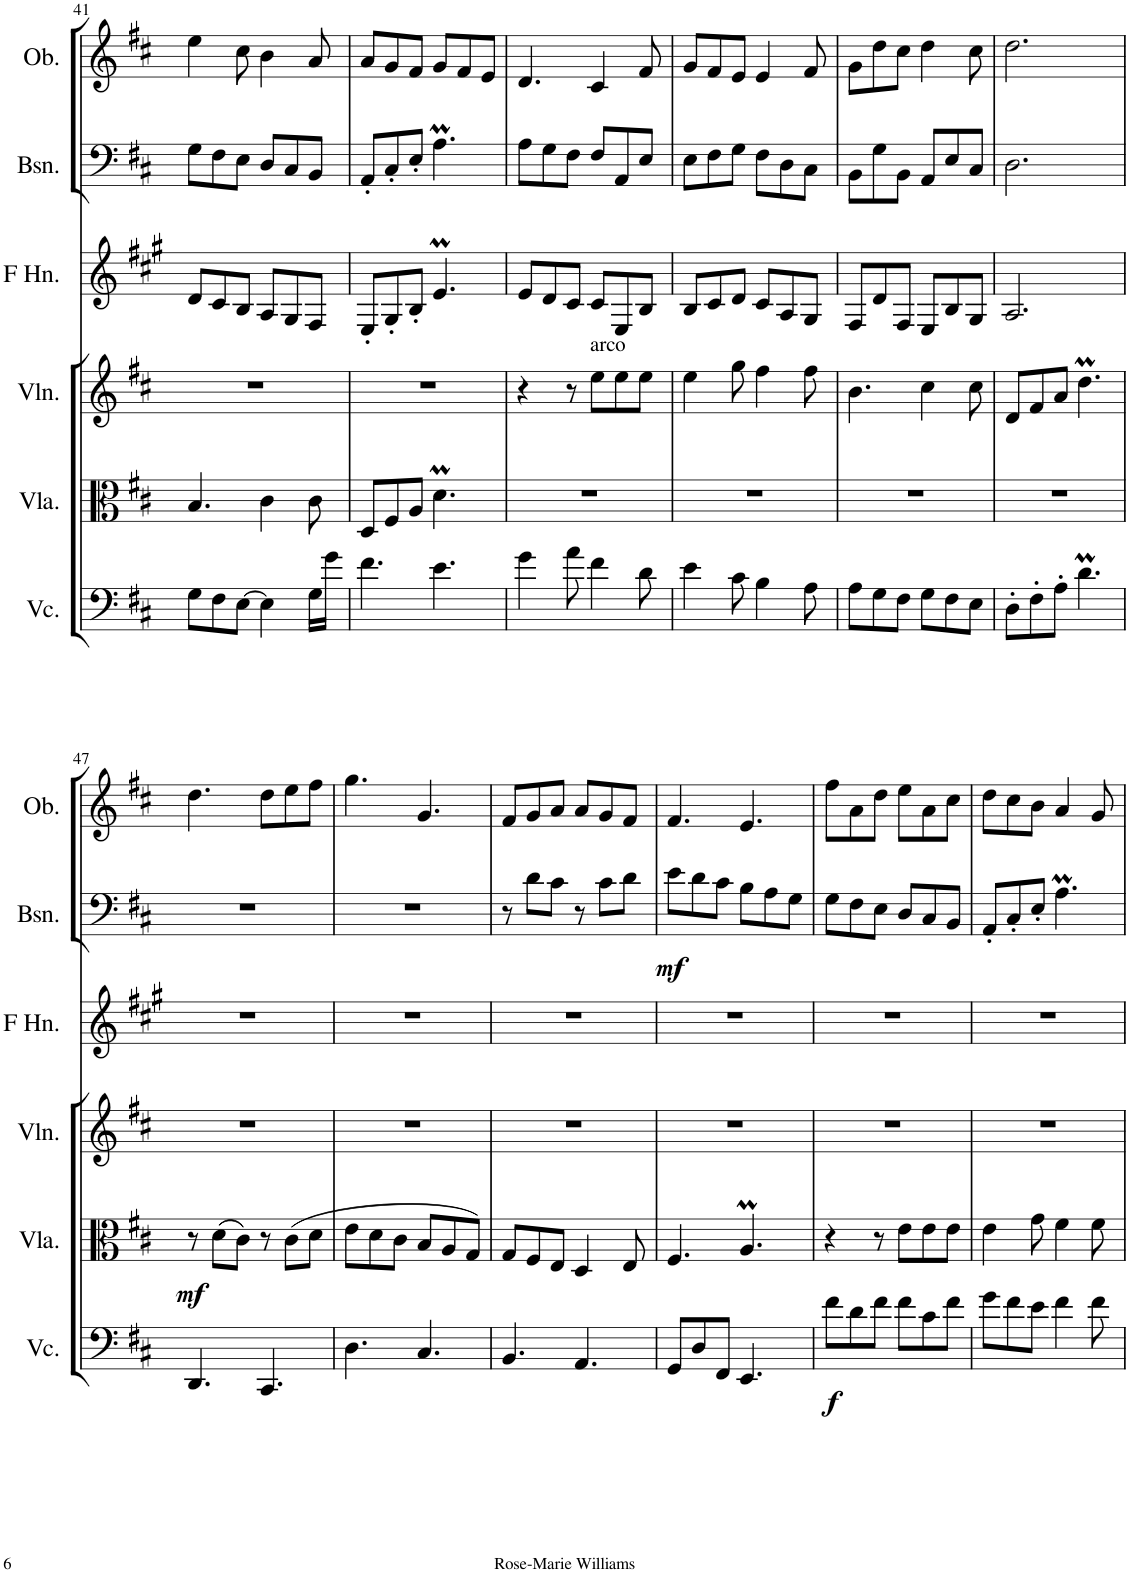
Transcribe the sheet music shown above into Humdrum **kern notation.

**kern	**dynam	**kern	**dynam	**kern	**kern	**kern	**dynam	**kern
*part6	*part6	*part5	*part5	*part4	*part3	*part2	*part2	*part1
*staff6	*staff6	*staff5	*staff5	*staff4	*staff3	*staff2	*staff2	*staff1
*I"Violoncello	*	*I"Viola	*	*I"Violin	*I"Horn in F	*I"Bassoon	*	*I"Oboe
*I'Vc.	*	*I'Vla.	*	*I'Vln.	*	*I'Bsn.	*	*I'Ob.
!!LO:PB:g=z
*clefF4	*	*clefC3	*	*clefG2	*clefG2	*clefF4	*	*clefG2
*	*	*	*	*	*Trd4c7	*	*	*
*k[f#c#]	*	*k[f#c#]	*	*k[f#c#]	*k[f#c#g#]	*k[f#c#]	*	*k[f#c#]
*M6/8	*	*M6/8	*	*M6/8	*M6/8	*M6/8	*	*M6/8
=41	=41	=41	=41	=41	=41	=41	=41	=41
8G\L	.	4.B/	.	2.r	8d/L	8G\L	.	4ee\
8F#\	.	.	.	.	8c#/	8F#\	.	.
[8E\J	.	.	.	.	8B/J	8E\J	.	8cc#\
4E\]	.	4c#\	.	.	8A/L	8D/L	.	4b\
.	.	.	.	.	8G#/	8C#/	.	.
16G\LL	.	8c#\	.	.	8F#/J	8BB/J	.	8a/
16g\JJ	.	.	.	.	.	.	.	.
=42	=42	=42	=42	=42	=42	=42	=42	=42
4.f#\	.	8D/L	.	2.r	8E'/L	8AA'/L	.	8a/L
.	.	8F#/	.	.	8G#'/	8C#'/	.	8g/
.	.	8A/J	.	.	8B'/J	8E'/J	.	8f#/J
4.e\	.	4.dM\	.	.	4.eM/	4.AM\	.	8g/L
.	.	.	.	.	.	.	.	8f#/
.	.	.	.	.	.	.	.	8e/J
=43	=43	=43	=43	=43	=43	=43	=43	=43
4g\	.	2.r	.	4r	8e/L	8A\L	.	4.d/
.	.	.	.	.	8d/	8G\	.	.
8a\	.	.	.	8r	8c#/J	8F#\J	.	.
!	!	!	!	!LO:TX:a:t=arco	!	!	!	!
4f#\	.	.	.	8ee\L	8c#/L	8F#/L	.	4c#/
.	.	.	.	8ee\	8E/	8AA/	.	.
8d\	.	.	.	8ee\J	8B/J	8E/J	.	8f#/
=44	=44	=44	=44	=44	=44	=44	=44	=44
4e\	.	2.r	.	4ee\	8B/L	8E\L	.	8g/L
.	.	.	.	.	8c#/	8F#\	.	8f#/
8c#\	.	.	.	8gg\	8d/J	8G\J	.	8e/J
4B\	.	.	.	4ff#\	8c#/L	8F#\L	.	4e/
.	.	.	.	.	8A/	8D\	.	.
8A\	.	.	.	8ff#\	8G#/J	8C#\J	.	8f#/
=45	=45	=45	=45	=45	=45	=45	=45	=45
8A\L	.	2.r	.	4.b\	8F#/L	8BB\L	.	8g\L
8G\	.	.	.	.	8d/	8G\	.	8dd\
8F#\J	.	.	.	.	8F#/J	8BB\J	.	8cc#\J
8G\L	.	.	.	4cc#\	8E/L	8AA/L	.	4dd\
8F#\	.	.	.	.	8B/	8E/	.	.
8E\J	.	.	.	8cc#\	8G#/J	8C#/J	.	8cc#\
=46	=46	=46	=46	=46	=46	=46	=46	=46
8D'\L	.	2.r	.	8d/L	2.A/	2.D\	.	2.dd\
8F#'\	.	.	.	8f#/	.	.	.	.
8A'\J	.	.	.	8a/J	.	.	.	.
4.dM\	.	.	.	4.ddM\	.	.	.	.
!!LO:LB:g=z
=47	=47	=47	=47	=47	=47	=47	=47	=47
!	!	!	!LO:DY:b	!	!	!	!	!
4.DD/	.	8r	mf	2.r	2.r	2.r	.	4.dd\
.	.	(8d\L	.	.	.	.	.	.
.	.	8c#\J)	.	.	.	.	.	.
4.CC#/	.	8r	.	.	.	.	.	8dd\L
.	.	(8c#\L	.	.	.	.	.	8ee\
.	.	8d\J	.	.	.	.	.	8ff#\J
=48	=48	=48	=48	=48	=48	=48	=48	=48
4.D\	.	8e\L	.	2.r	2.r	2.r	.	4.gg\
.	.	8d\	.	.	.	.	.	.
.	.	8c#\J	.	.	.	.	.	.
4.C#/	.	8B/L	.	.	.	.	.	4.g/
.	.	8A/	.	.	.	.	.	.
.	.	8G/J)	.	.	.	.	.	.
=49	=49	=49	=49	=49	=49	=49	=49	=49
4.BB/	.	8G/L	.	2.r	2.r	8r	.	8f#/L
.	.	8F#/	.	.	.	8d\L	.	8g/
.	.	8E/J	.	.	.	8c#\J	.	8a/J
4.AA/	.	4D/	.	.	.	8r	.	8a/L
.	.	.	.	.	.	8c#\L	.	8g/
.	.	8E/	.	.	.	8d\J	.	8f#/J
=50	=50	=50	=50	=50	=50	=50	=50	=50
!	!	!	!	!	!	!	!LO:DY:b	!
8GG/L	.	4.F#/	.	2.r	2.r	8e\L	mf	4.f#/
8D/	.	.	.	.	.	8d\	.	.
8FF#/J	.	.	.	.	.	8c#\J	.	.
4.EE/	.	4.AM/	.	.	.	8B\L	.	4.e/
.	.	.	.	.	.	8A\	.	.
.	.	.	.	.	.	8G\J	.	.
=51	=51	=51	=51	=51	=51	=51	=51	=51
!	!LO:DY:b	!	!	!	!	!	!	!
8f#\L	f	4r	.	2.r	2.r	8G\L	.	8ff#\L
8d\	.	.	.	.	.	8F#\	.	8a\
8f#\J	.	8r	.	.	.	8E\J	.	8dd\J
8f#\L	.	8e\L	.	.	.	8D/L	.	8ee\L
8c#\	.	8e\	.	.	.	8C#/	.	8a\
8f#\J	.	8e\J	.	.	.	8BB/J	.	8cc#\J
=52	=52	=52	=52	=52	=52	=52	=52	=52
8g\L	.	4e\	.	2.r	2.r	8AA'/L	.	8dd\L
8f#\	.	.	.	.	.	8C#'/	.	8cc#\
8e\J	.	8g\	.	.	.	8E'/J	.	8b\J
4f#\	.	4f#\	.	.	.	4.AM\	.	4a/
8f#\	.	8f#\	.	.	.	.	.	8g/
=	=	=	=	=	=	=	=	=
*-	*-	*-	*-	*-	*-	*-	*-	*-
